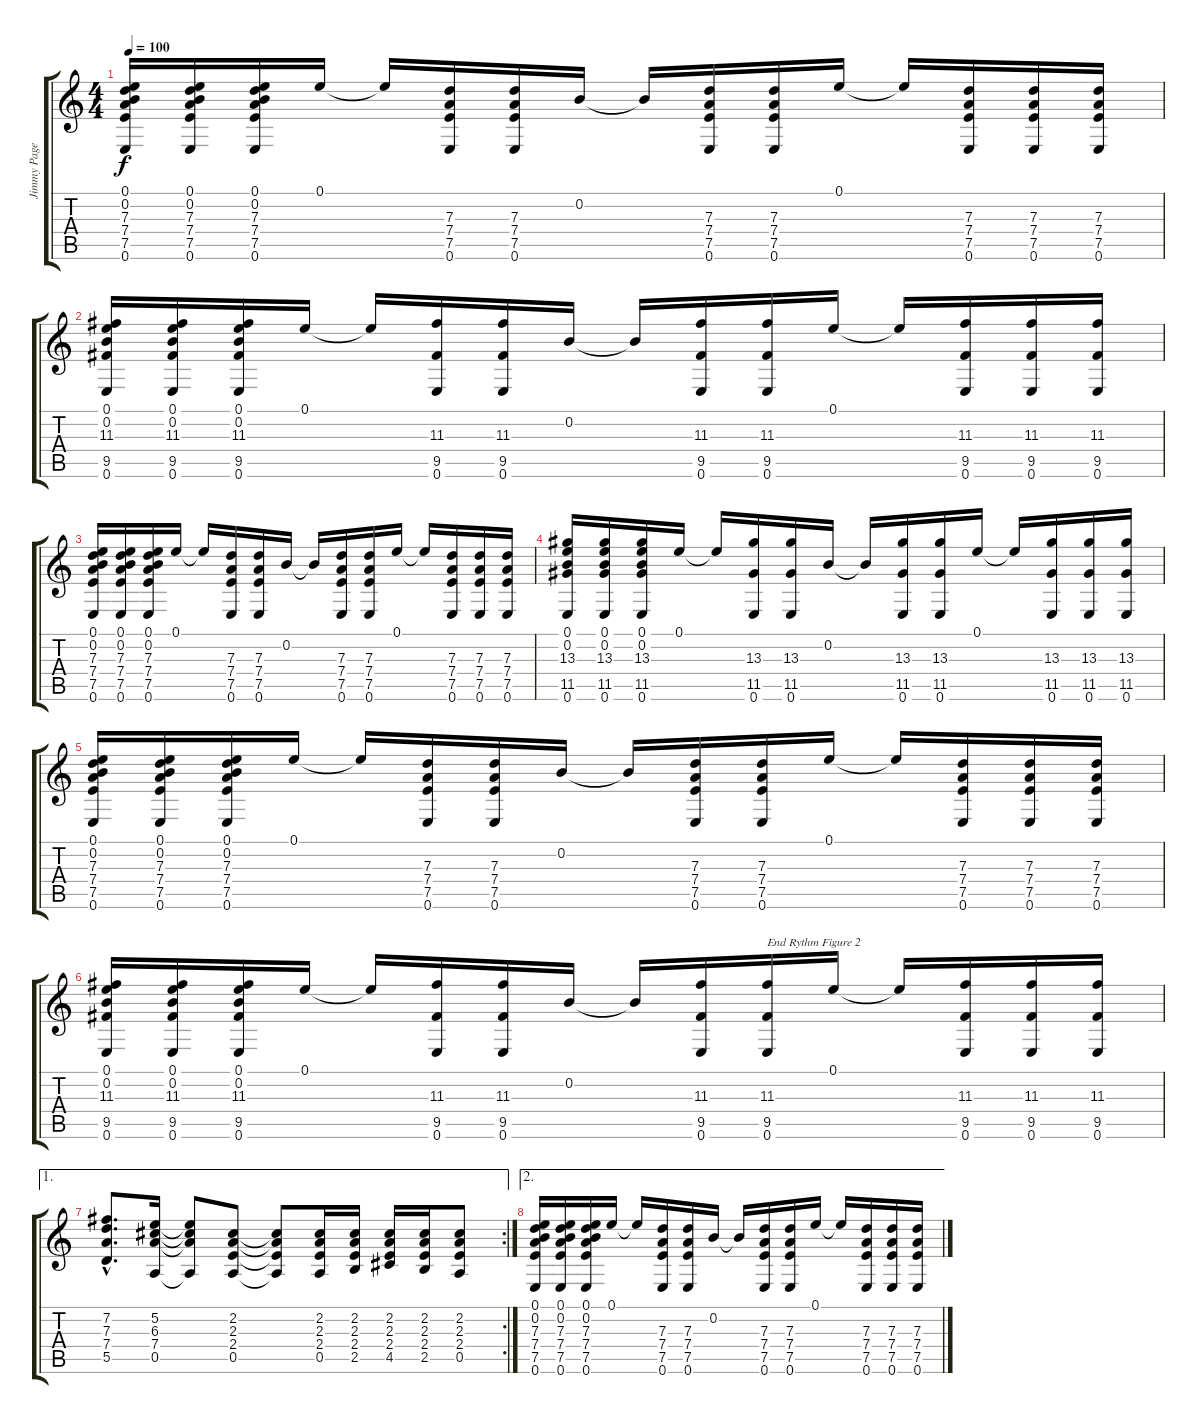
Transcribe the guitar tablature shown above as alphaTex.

\track ("Jimmy Page Guitar " "Jimmy Page") {instrument acousticguitarnylon}
\staff {score tabs}
\tuning (E4 B3 G3 D3 A2 E2) {hide}
\ts (4 4)
\tempo 100
\clef g2
\ks c
(0.1 0.2 7.3 7.4 7.5 0.6).16{dy f} (0.1 0.2 7.3 7.4 7.5 0.6).16 (0.1 0.2 7.3 7.4 7.5 0.6).16 0.1.16 0.1{t}.16 (7.3 7.4 7.5 0.6).16 (7.3 7.4 7.5 0.6).16 0.2.16 0.2{t}.16 (7.3 7.4 7.5 0.6).16 (7.3 7.4 7.5 0.6).16 0.1.16 0.1{t}.16 (7.3 7.4 7.5 0.6).16 (7.3 7.4 7.5 0.6).16 (7.3 7.4 7.5 0.6).16 |
(0.1 0.2 11.3 9.5 0.6).16 (0.1 0.2 11.3 9.5 0.6).16 (0.1 0.2 11.3 9.5 0.6).16 0.1.16 0.1{t}.16 (11.3 9.5 0.6).16 (11.3 9.5 0.6).16 0.2.16 0.2{t}.16 (11.3 9.5 0.6).16 (11.3 9.5 0.6).16 0.1.16 0.1{t}.16 (11.3 9.5 0.6).16 (11.3 9.5 0.6).16 (11.3 9.5 0.6).16 |
(0.1 0.2 7.3 7.4 7.5 0.6).16 (0.1 0.2 7.3 7.4 7.5 0.6).16 (0.1 0.2 7.3 7.4 7.5 0.6).16 0.1.16 0.1{t}.16 (7.3 7.4 7.5 0.6).16 (7.3 7.4 7.5 0.6).16 0.2.16 0.2{t}.16 (7.3 7.4 7.5 0.6).16 (7.3 7.4 7.5 0.6).16 0.1.16 0.1{t}.16 (7.3 7.4 7.5 0.6).16 (7.3 7.4 7.5 0.6).16 (7.3 7.4 7.5 0.6).16 |
(0.1 0.2 13.3 11.5 0.6).16 (0.1 0.2 13.3 11.5 0.6).16 (0.1 0.2 13.3 11.5 0.6).16 0.1.16 0.1{t}.16 (13.3 11.5 0.6).16 (13.3 11.5 0.6).16 0.2.16 0.2{t}.16 (13.3 11.5 0.6).16 (13.3 11.5 0.6).16 0.1.16 0.1{t}.16 (13.3 11.5 0.6).16 (13.3 11.5 0.6).16 (13.3 11.5 0.6).16 |
(0.1 0.2 7.3 7.4 7.5 0.6).16 (0.1 0.2 7.3 7.4 7.5 0.6).16 (0.1 0.2 7.3 7.4 7.5 0.6).16 0.1.16 0.1{t}.16 (7.3 7.4 7.5 0.6).16 (7.3 7.4 7.5 0.6).16 0.2.16 0.2{t}.16 (7.3 7.4 7.5 0.6).16 (7.3 7.4 7.5 0.6).16 0.1.16 0.1{t}.16 (7.3 7.4 7.5 0.6).16 (7.3 7.4 7.5 0.6).16 (7.3 7.4 7.5 0.6).16 |
(0.1 0.2 11.3 9.5 0.6).16 (0.1 0.2 11.3 9.5 0.6).16 (0.1 0.2 11.3 9.5 0.6).16 0.1.16 0.1{t}.16 (11.3 9.5 0.6).16 (11.3 9.5 0.6).16 0.2.16 0.2{t}.16 (11.3 9.5 0.6).16 (11.3 9.5 0.6).16{txt "End Rythm Figure 2"} 0.1.16 0.1{t}.16 (11.3 9.5 0.6).16 (11.3 9.5 0.6).16 (11.3 9.5 0.6).16 |
\ae 1
\rc 2
(7.2{hac} 7.3{hac} 7.4{hac} 5.5{hac}).8{d} (5.2 6.3 7.4 0.5).16 (5.2{t} 6.3{t} 7.4{t} 0.5{t}).8 (2.2 2.3 2.4 0.5).8 (2.2{t} 2.3{t} 2.4{t} 0.5{t}).8 (2.2 2.3 2.4 0.5).16 (2.2 2.3 2.4 2.5).16 (2.2 2.3 2.4 4.5).16 (2.2 2.3 2.4 2.5).16 (2.2 2.3 2.4 0.5).8 |
\ae 2
(0.1 0.2 7.3 7.4 7.5 0.6).16 (0.1 0.2 7.3 7.4 7.5 0.6).16 (0.1 0.2 7.3 7.4 7.5 0.6).16 0.1.16 0.1{t}.16 (7.3 7.4 7.5 0.6).16 (7.3 7.4 7.5 0.6).16 0.2.16 0.2{t}.16 (7.3 7.4 7.5 0.6).16 (7.3 7.4 7.5 0.6).16 0.1.16 0.1{t}.16 (7.3 7.4 7.5 0.6).16 (7.3 7.4 7.5 0.6).16 (7.3 7.4 7.5 0.6).16
